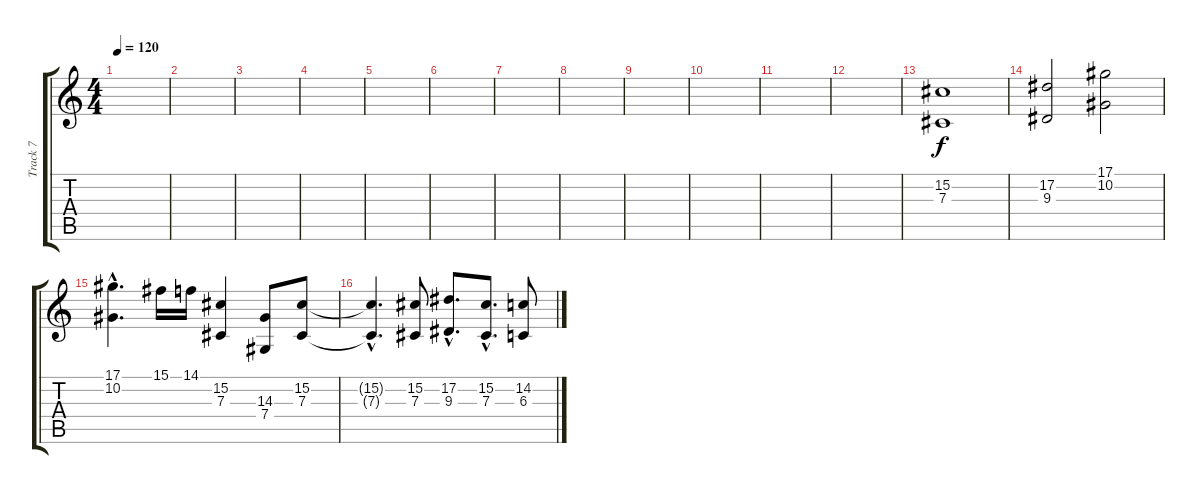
\track ("Track 7" "Track 7") {instrument stringensemble1}
\staff {score tabs}
\tuning (Eb4 Bb3 Gb3 Db3 Ab2 Eb2) {hide}
\ts (4 4)
\tempo 120
\clef g2
\ks c
|
|
|
|
|
|
|
|
|
|
|
|
(15.2 7.3).1 |
(17.2 9.3).2 (17.1 10.2).2 |
(17.1{hac} 10.2{hac}).4{d} 15.1.16 14.1.16 (15.2 7.3).4 (14.3 7.4).8 (15.2 7.3).8 |
(15.2{hac t} 7.3{hac t}).4{d} (15.2 7.3).8 (17.2{hac} 9.3{hac}).8{d} (15.2{hac} 7.3{hac}).8{d} (14.2 6.3).8
